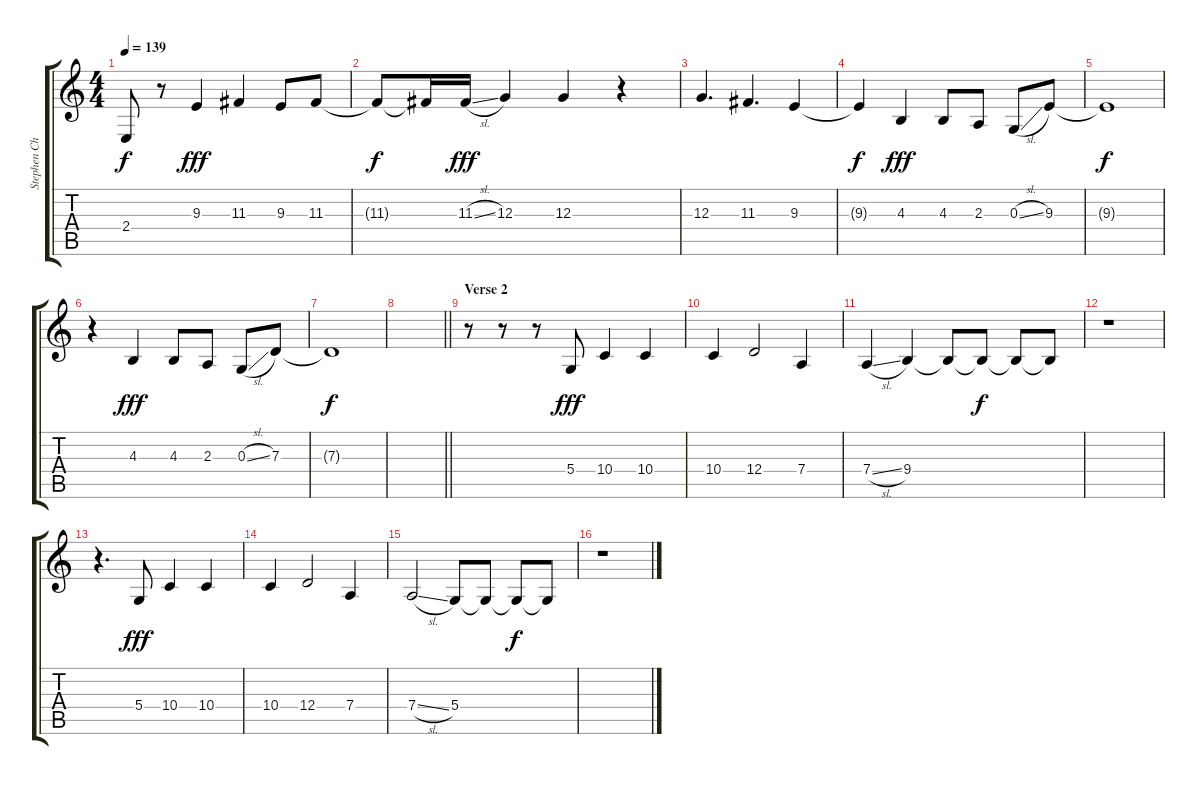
\track ("Stephen Christian" "Stephen Ch") {instrument lead2sawtooth}
\staff {score tabs}
\tuning (E4 B3 G3 D3 A2 E2) {hide}
\ts (4 4)
\tempo 139
\clef g2
\ks c
2.4{t}.8{dy f} r.8 9.3.4{dy fff} 11.3.4 9.3.8 11.3.8 |
11.3{t}.8{dy f} 11.3{t}.16 11.3{sl}.16{dy fff} 12.3.4 12.3.4 r.4 |
12.3.4{d} 11.3.4{d} 9.3.4 |
9.3{t}.4{dy f} 4.3.4{dy fff} 4.3.8 2.3.8 0.3{sl}.8 9.3.8 |
9.3{t}.1{dy f} |
r.4 4.3.4{dy fff} 4.3.8 2.3.8 0.3{sl}.8 7.3.8 |
7.3{t}.1{dy f} |
\barLineRight lightlight
|
\section ("" "Verse 2")
r.8 r.8 r.8 5.4.8{dy fff} 10.4.4 10.4.4 |
10.4.4 12.4.2 7.4.4 |
7.4{sl}.4 9.4.4 9.4{t}.8 9.4{t}.8{dy f} 9.4{t}.8 9.4{t}.8 |
r.1 |
r.4{d} 5.4.8{dy fff} 10.4.4 10.4.4 |
10.4.4 12.4.2 7.4.4 |
7.4{sl}.2 5.4.8 5.4{t}.8 5.4{t}.8{dy f} 5.4{t}.8 |
r.1
